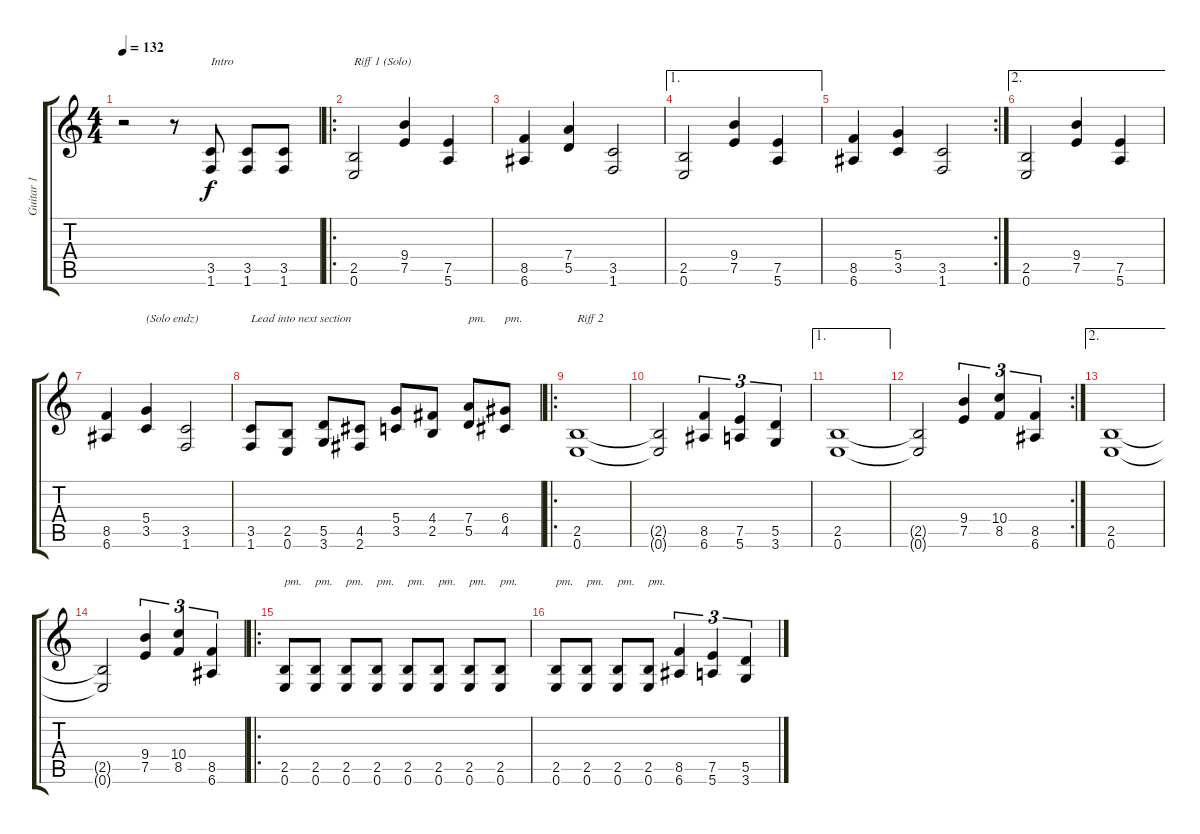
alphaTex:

\track ("Guitar 1" "Guitar 1") {instrument distortionguitar}
\staff {score tabs}
\tuning (E4 B3 G3 D3 A2 E2) {hide}
\ts (4 4)
\tempo 132
\clef g2
\ks c
r.2{dy f instrument distortionguitar} r.8 (3.5 1.6).8{txt "Intro"} (3.5 1.6).8 (3.5 1.6).8 |
\ro
(2.5 0.6).2{txt "Riff 1 (Solo)"} (9.4 7.5).4 (7.5 5.6).4 |
(8.5 6.6).4 (7.4 5.5).4 (3.5 1.6).2 |
\ae 1
(2.5 0.6).2 (9.4 7.5).4 (7.5 5.6).4 |
\rc 2
(8.5 6.6).4 (5.4 3.5).4 (3.5 1.6).2 |
\ae 2
(2.5 0.6).2 (9.4 7.5).4 (7.5 5.6).4 |
(8.5 6.6).4 (5.4 3.5).4{txt "(Solo endz)"} (3.5 1.6).2 |
(3.5 1.6).8{txt "Lead into next section"} (2.5 0.6).8 (5.5 3.6).8 (4.5 2.6).8 (5.4 3.5).8 (4.4 2.5).8 (7.4 5.5).8{txt "pm."} (6.4 4.5).8{txt "pm."} |
\ro
(2.5 0.6).1{txt "Riff 2"} |
(2.5{t} 0.6{t}).2 (8.5 6.6).4{tu (3 2)} (7.5 5.6).4{tu (3 2)} (5.5 3.6).4{tu (3 2)} |
\ae 1
(2.5 0.6).1 |
\rc 2
(2.5{t} 0.6{t}).2 (9.4 7.5).4{tu (3 2)} (10.4 8.5).4{tu (3 2)} (8.5 6.6).4{tu (3 2)} |
\ae 2
(2.5 0.6).1 |
(2.5{t} 0.6{t}).2 (9.4 7.5).4{tu (3 2)} (10.4 8.5).4{tu (3 2)} (8.5 6.6).4{tu (3 2)} |
\ro
(2.5 0.6).8{txt "pm."} (2.5 0.6).8{txt "pm."} (2.5 0.6).8{txt "pm."} (2.5 0.6).8{txt "pm."} (2.5 0.6).8{txt "pm."} (2.5 0.6).8{txt "pm."} (2.5 0.6).8{txt "pm."} (2.5 0.6).8{txt "pm."} |
(2.5 0.6).8{txt "pm."} (2.5 0.6).8{txt "pm."} (2.5 0.6).8{txt "pm."} (2.5 0.6).8{txt "pm."} (8.5 6.6).4{tu (3 2)} (7.5 5.6).4{tu (3 2)} (5.5 3.6).4{tu (3 2)}
